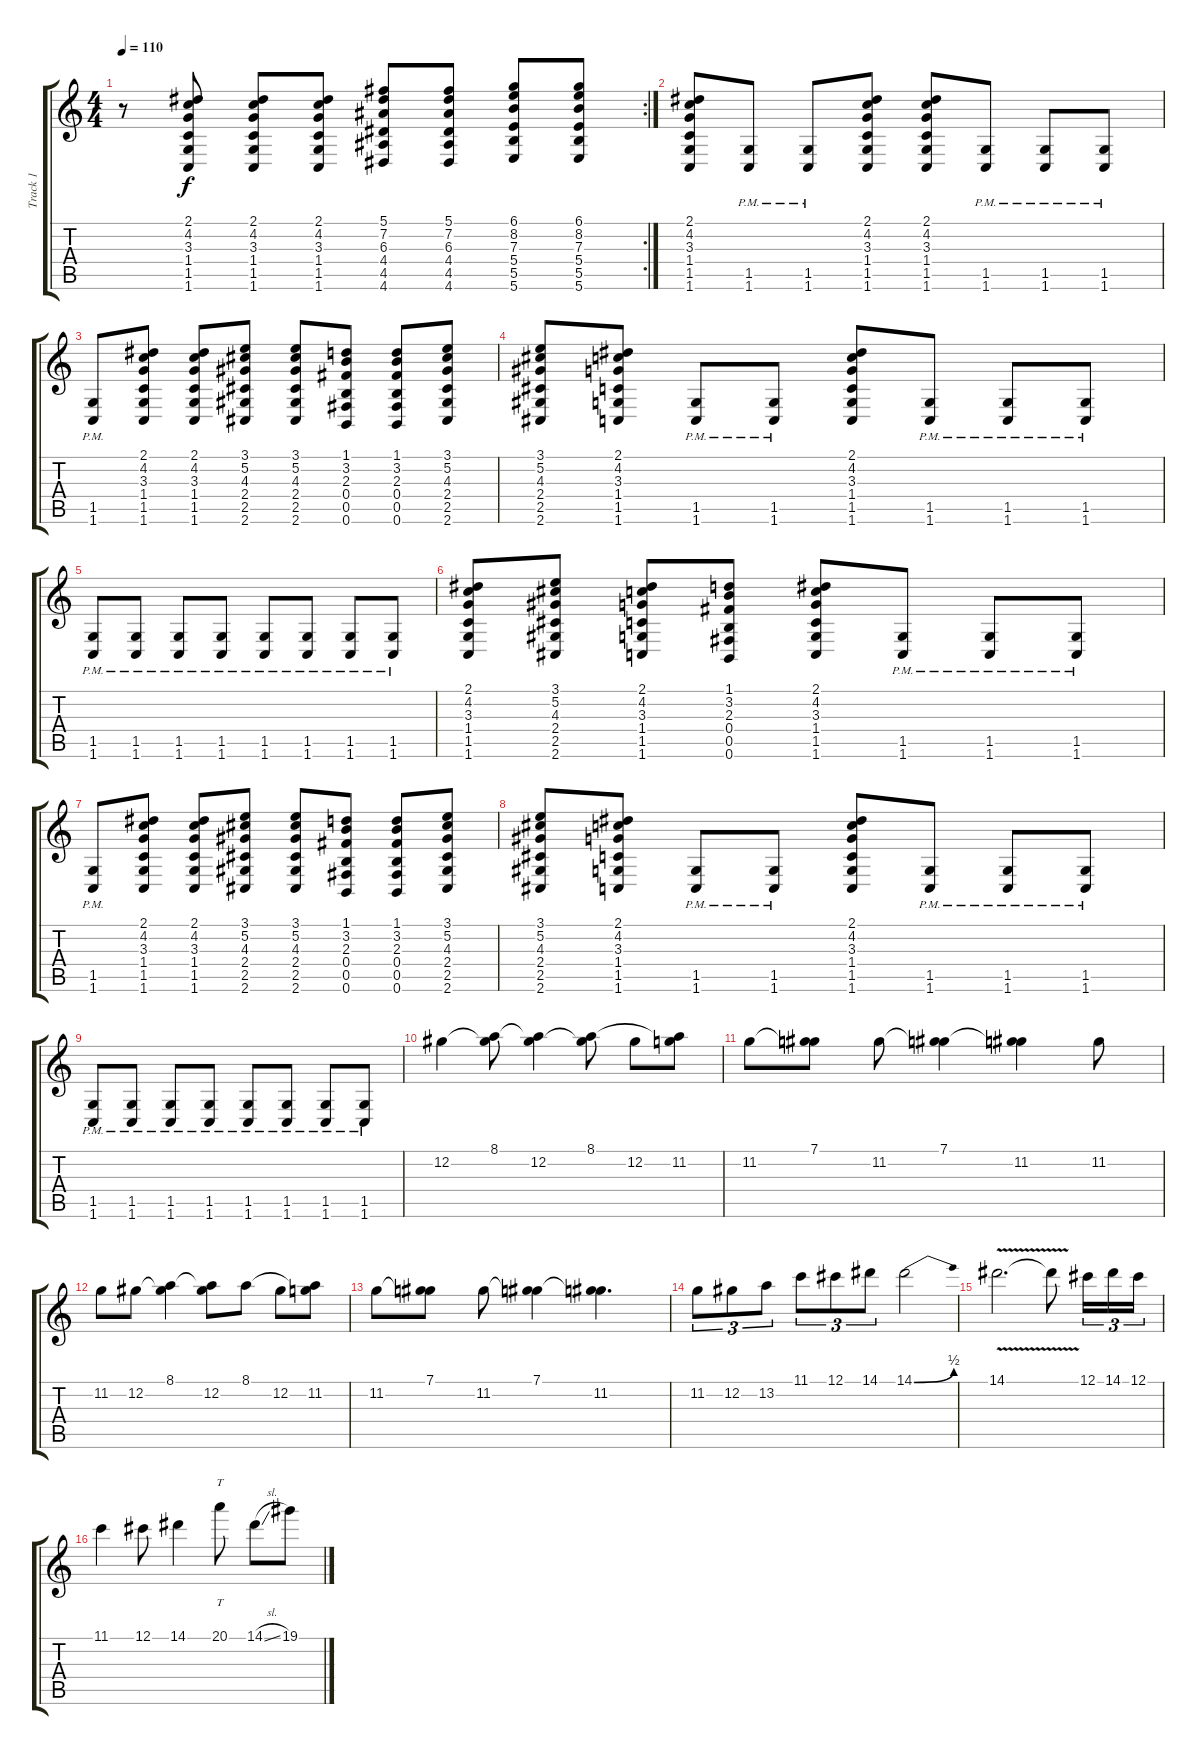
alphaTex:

\track ("Track 1" "Track 1") {instrument overdrivenguitar}
\staff {score tabs}
\tuning (Db4 Ab3 E3 B2 Gb2 B1) {hide}
\rc 2
\ts (4 4)
\tempo 110
\clef g2
\ks c
r.8{dy f} (2.1 4.2 3.3 1.4 1.5 1.6).8 (2.1 4.2 3.3 1.4 1.5 1.6).8 (2.1 4.2 3.3 1.4 1.5 1.6).8 (5.1 7.2 6.3 4.4 4.5 4.6).8 (5.1 7.2 6.3 4.4 4.5 4.6).8 (6.1 8.2 7.3 5.4 5.5 5.6).8 (6.1 8.2 7.3 5.4 5.5 5.6).8 |
(2.1 4.2 3.3 1.4 1.5 1.6).8 (1.5{pm} 1.6{pm}).8 (1.5{pm} 1.6{pm}).8 (2.1 4.2 3.3 1.4 1.5 1.6).8 (2.1 4.2 3.3 1.4 1.5 1.6).8 (1.5{pm} 1.6{pm}).8 (1.5{pm} 1.6{pm}).8 (1.5{pm} 1.6{pm}).8 |
(1.5{pm} 1.6{pm}).8 (2.1 4.2 3.3 1.4 1.5 1.6).8 (2.1 4.2 3.3 1.4 1.5 1.6).8 (3.1 5.2 4.3 2.4 2.5 2.6).8 (3.1 5.2 4.3 2.4 2.5 2.6).8 (1.1 3.2 2.3 0.4 0.5 0.6).8 (1.1 3.2 2.3 0.4 0.5 0.6).8 (3.1 5.2 4.3 2.4 2.5 2.6).8 |
(3.1 5.2 4.3 2.4 2.5 2.6).8 (2.1 4.2 3.3 1.4 1.5 1.6).8 (1.5{pm} 1.6{pm}).8 (1.5{pm} 1.6{pm}).8 (2.1 4.2 3.3 1.4 1.5 1.6).8 (1.5{pm} 1.6{pm}).8 (1.5{pm} 1.6{pm}).8 (1.5{pm} 1.6{pm}).8 |
(1.5{pm} 1.6{pm}).8 (1.5{pm} 1.6{pm}).8 (1.5{pm} 1.6{pm}).8 (1.5{pm} 1.6{pm}).8 (1.5{pm} 1.6{pm}).8 (1.5{pm} 1.6{pm}).8 (1.5{pm} 1.6{pm}).8 (1.5{pm} 1.6{pm}).8 |
(2.1 4.2 3.3 1.4 1.5 1.6).8 (3.1 5.2 4.3 2.4 2.5 2.6).8 (2.1 4.2 3.3 1.4 1.5 1.6).8 (1.1 3.2 2.3 0.4 0.5 0.6).8 (2.1 4.2 3.3 1.4 1.5 1.6).8 (1.5{pm} 1.6{pm}).8 (1.5{pm} 1.6{pm}).8 (1.5{pm} 1.6{pm}).8 |
(1.5{pm} 1.6{pm}).8 (2.1 4.2 3.3 1.4 1.5 1.6).8 (2.1 4.2 3.3 1.4 1.5 1.6).8 (3.1 5.2 4.3 2.4 2.5 2.6).8 (3.1 5.2 4.3 2.4 2.5 2.6).8 (1.1 3.2 2.3 0.4 0.5 0.6).8 (1.1 3.2 2.3 0.4 0.5 0.6).8 (3.1 5.2 4.3 2.4 2.5 2.6).8 |
(3.1 5.2 4.3 2.4 2.5 2.6).8 (2.1 4.2 3.3 1.4 1.5 1.6).8 (1.5{pm} 1.6{pm}).8 (1.5{pm} 1.6{pm}).8 (2.1 4.2 3.3 1.4 1.5 1.6).8 (1.5{pm} 1.6{pm}).8 (1.5{pm} 1.6{pm}).8 (1.5{pm} 1.6{pm}).8 |
(1.5{pm} 1.6{pm}).8 (1.5{pm} 1.6{pm}).8 (1.5{pm} 1.6{pm}).8 (1.5{pm} 1.6{pm}).8 (1.5{pm} 1.6{pm}).8 (1.5{pm} 1.6{pm}).8 (1.5{pm} 1.6{pm}).8 (1.5{pm} 1.6{pm}).8 |
12.2.4 (8.1 12.2{t}).8 (8.1{t} 12.2).4 (8.1 12.2{t}).8 12.2.8 (8.1{t} 11.2).8 |
11.2.8 (7.1 11.2{t}).8 11.2.8 (7.1 11.2{t}).4 (7.1{t} 11.2).4 11.2.8 |
11.2.8 12.2.8 (8.1 12.2{t}).4 (8.1{t} 12.2).8 8.1.8 12.2.8 (8.1{t} 11.2).8 |
11.2.8 (7.1 11.2{t}).8 11.2.8 (7.1 11.2{t}).4 (7.1{t} 11.2).4{d} |
11.2.8{tu (3 2)} 12.2.8{tu (3 2)} 13.2.8{tu (3 2)} 11.1.8{tu (3 2)} 12.1.8{tu (3 2)} 14.1.8{tu (3 2)} 14.1{be (bend 0 0 60 2)}.2 |
14.1{v}.2{d} 14.1{t}.8 12.1.16{tu (3 2)} 14.1.16{tu (3 2)} 12.1.16{tu (3 2)} |
11.1.4 12.1.8 14.1.4 20.1.8{tt} 14.1{sl}.8 19.1.8
